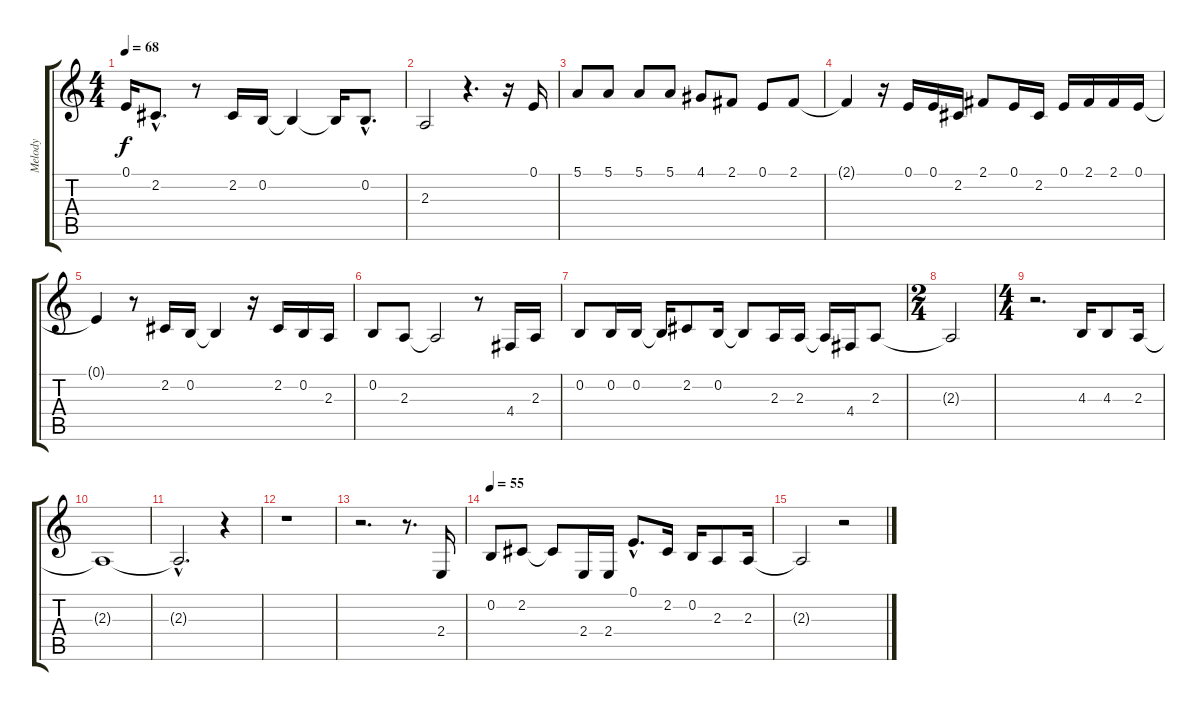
\track ("Melody" "Melody") {instrument electricpiano2}
\staff {score tabs}
\tuning (E4 B3 G3 D3 A2 E2) {hide}
\ts (4 4)
\tempo 68
\clef g2
\ks c
0.1{t}.16{dy f} 2.2{hac}.8{d} r.8 2.2.16 0.2.16 0.2{t}.4 0.2{t}.16 0.2{hac}.8{d} |
2.3.2 r.4{d} r.16 0.1.16 |
5.1.8 5.1.8 5.1.8 5.1.8 4.1.8 2.1.8 0.1.8 2.1.8 |
2.1{t}.4 r.16 0.1.16 0.1.16 2.2.16 2.1.8 0.1.16 2.2.16 0.1.16 2.1.16 2.1.16 0.1.16 |
0.1{t}.4 r.8 2.2.16 0.2.16 0.2{t}.4 r.16 2.2.16 0.2.16 2.3.16 |
0.2.8 2.3.8 2.3{t}.2 r.8 4.4.16 2.3.16 |
0.2.8 0.2.16 0.2.16 0.2{t}.16 2.2.8 0.2.16 0.2{t}.8 2.3.16 2.3.16 2.3{t}.16 4.4.16 2.3.8 |
\ts (2 4)
2.3{t}.2 |
\ts (4 4)
r.2{d} 4.3.16 4.3.8 2.3.16 |
2.3{t}.1 |
2.3{hac t}.2{d} r.4 |
r.1 |
r.2{d} r.8{d} 2.4.16 |
\tempo 55
0.2.8 2.2.8 2.2{t}.8 2.4.16 2.4.16 0.1{hac}.8{d} 2.2.16 0.2.16 2.3.8 2.3.16 |
2.3{t}.2 r.2
